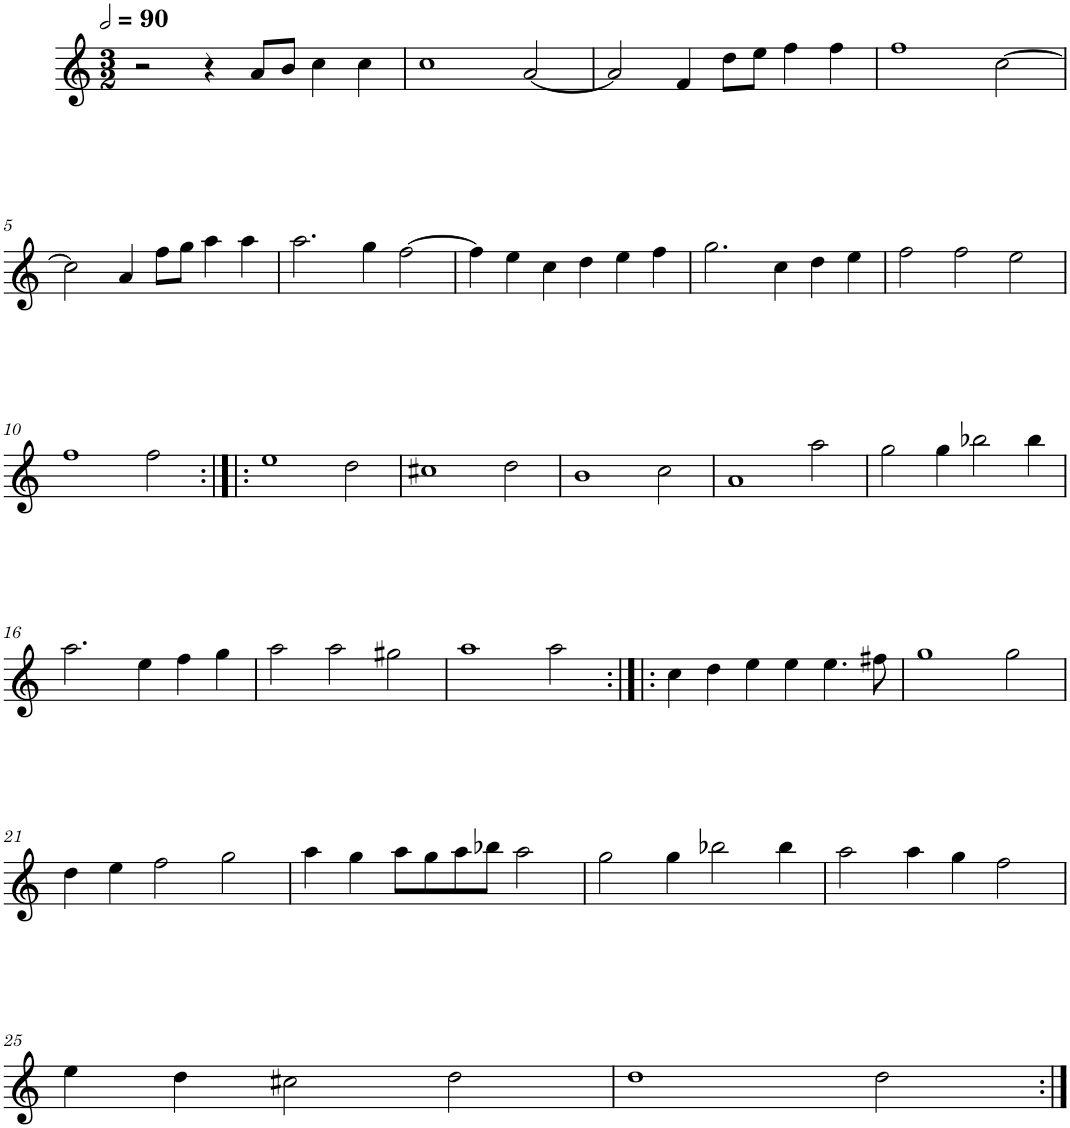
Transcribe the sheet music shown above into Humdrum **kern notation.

**kern
*part1
*staff1
*I"Cinq parties
*clefG2
*k[]
*M3/2
*MM180
=1
2r
4r
8a/L
8b/J
4cc\
4cc\
=2
1cc
[2a/
=3
2a/]
4f/
8dd\L
8ee\J
4ff\
4ff\
=4
1ff
[2cc\
!!LO:LB:g=z
=5
2cc\]
4a/
8ff\L
8gg\J
4aa\
4aa\
=6
2.aa\
4gg\
[2ff\
=7
4ff\]
4ee\
4cc\
4dd\
4ee\
4ff\
=8
2.gg\
4cc\
4dd\
4ee\
=9
2ff\
2ff\
2ee\
!!LO:LB:g=z
=10
1ff
2ff\
=11:|!|:
1ee
2dd\
=12
1cc#X
2dd\
=13
1b
2cc\
=14
1a
2aa\
=15
2gg\
4gg\
2bb-X\
4bb-\
!!LO:LB:g=z
=16
2.aa\
4ee\
4ff\
4gg\
=17
2aa\
2aa\
2gg#X\
=18
1aa
2aa\
=19:|!|:
4cc\
4dd\
4ee\
4ee\
4.ee\
8ff#X\
=20
1gg
2gg\
!!LO:LB:g=z
=21
4dd\
4ee\
2ff\
2gg\
=22
4aa\
4gg\
8aa\L
8gg\
8aa\
8bb-X\J
2aa\
=23
2gg\
4gg\
2bb-X\
4bb-\
=24
2aa\
4aa\
4gg\
2ff\
!!LO:LB:g=z
=25
4ee\
4dd\
2cc#X\
2dd\
=26
1dd
2dd\
=:|!
*-
